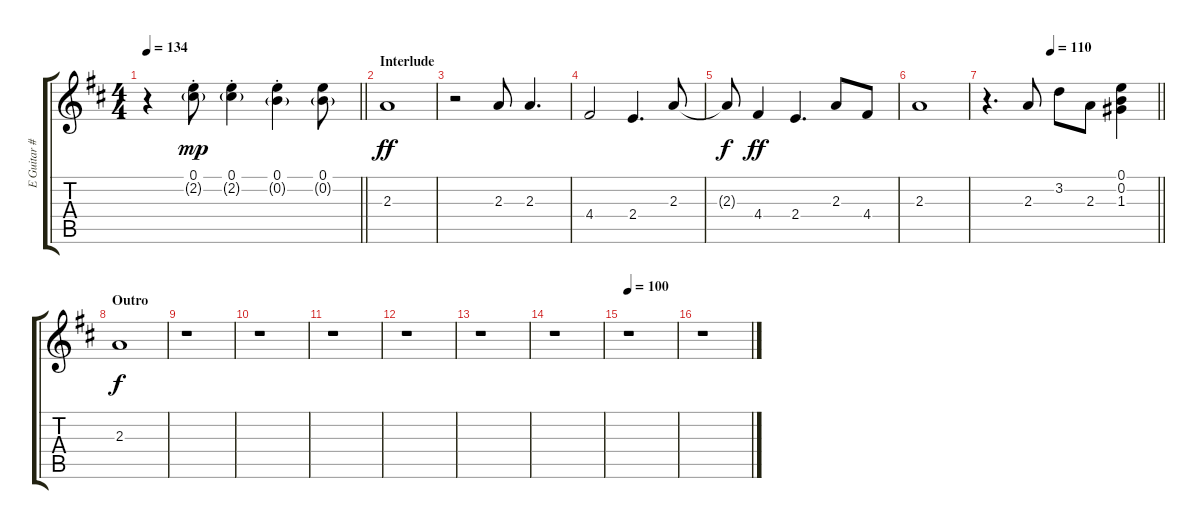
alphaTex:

\track ("E Guitar #1" "E Guitar #") {instrument overdrivenguitar}
\staff {score tabs}
\tuning (E4 B3 G3 D3 A2 E2) {hide}
\ts (4 4)
\tempo 134
\clef g2
\barLineRight lightlight
\ks d
r.4{dy f} (0.1{st} 2.2{g}).8{dy mp} (0.1{st} 2.2{g}).4 (0.1{st} 0.2{g}).4 (0.1 0.2{g}).8 |
\section ("" "Interlude")
2.3.1{dy ff} |
r.2 2.3.8 2.3.4{d} |
4.4.2 2.4.4{d} 2.3.8 |
2.3{t}.8{dy f} 4.4.4{dy ff} 2.4.4{d} 2.3.8 4.4.8 |
2.3.1 |
\tempo (110 0.375)
\barLineRight lightlight
r.4{d} 2.3.8 3.2.8 2.3.8 (0.1 0.2 1.3).4 |
\section ("" "Outro")
2.3.1{dy f} |
r.1 |
r.1 |
r.1 |
r.1 |
r.1 |
r.1 |
\tempo 100
r.1 |
r.1
